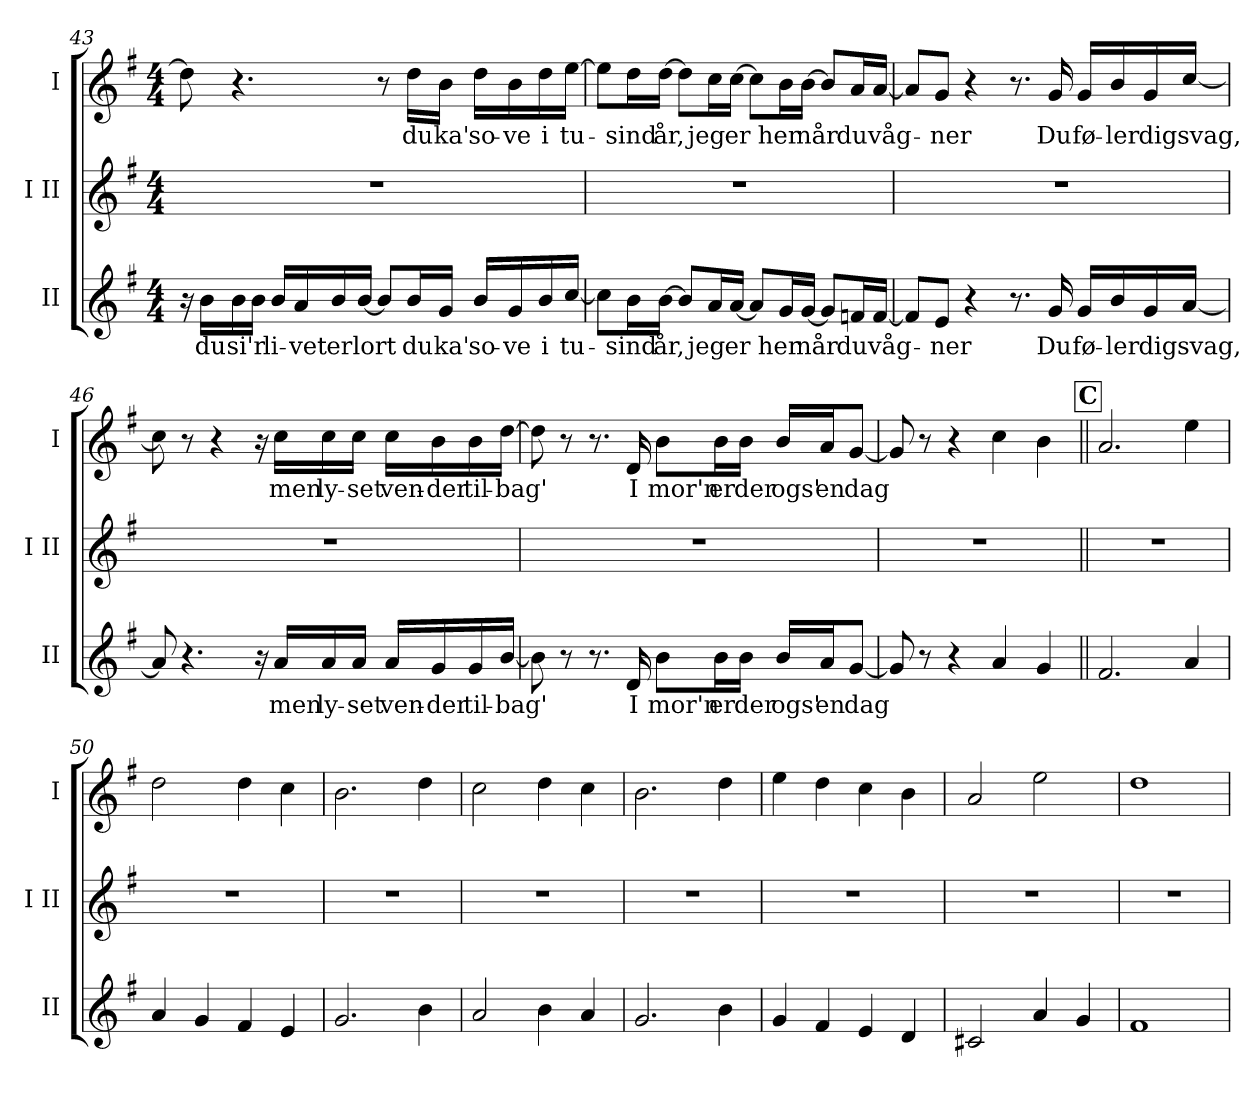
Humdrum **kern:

**kern	**text	**kern	**kern	**text
*part3	*part3	*part2	*part1	*part1
*staff3	*staff3	*staff2	*staff1	*staff1
*I"II	*	*I"I II	*I"I	*
*I'II	*	*I'I II	*I'I	*
*clefG2	*	*clefG2	*clefG2	*
*k[f#]	*	*k[f#]	*k[f#]	*
*M4/4	*	*M4/4	*M4/4	*
=43	=43	=43	=43	=43
16r	.	1r	8dd\]	.
!	!LO:LY:b	!	!	!
16b\LL	du	.	.	.
!	!LO:LY:b	!	!	!
16b\	si'r	.	4.r	.
16b\JJ	.	.	.	.
!	!LO:LY:b	!	!	!
16b/LL	li-	.	.	.
!	!LO:LY:b	!	!	!
16a/	-vet	.	.	.
!	!LO:LY:b	!	!	!
16b/	er	.	.	.
!	!LO:LY:b	!	!	!
[16b/JJ	lort	.	.	.
8b/L]	.	.	8r	.
!	!LO:LY:b	!	!	!LO:LY:b
16b/L	du	.	16dd\LL	du
!	!LO:LY:b	!	!	!LO:LY:b
16g/JJ	ka'	.	16b\JJ	ka'
!	!LO:LY:b	!	!	!LO:LY:b
16b/LL	so-	.	16dd\LL	so-
!	!LO:LY:b	!	!	!LO:LY:b
16g/	-ve	.	16b\	-ve
!	!LO:LY:b	!	!	!LO:LY:b
16b/	i	.	16dd\	i
!	!LO:LY:b	!	!	!LO:LY:b
[16cc/JJ	tu-	.	[16ee\JJ	tu-
!!LO:PB:g=z
=44	=44	=44	=44	=44
8cc\L]	.	1r	8ee\L]	.
!	!LO:LY:b	!	!	!LO:LY:b
16b\L	-sind	.	16dd\L	-sind
!	!LO:LY:b	!	!	!LO:LY:b
[16b\JJ	år,	.	[16dd\JJ	år,
8b/L]	.	.	8dd\L]	.
!	!LO:LY:b	!	!	!LO:LY:b
16a/L	jeg	.	16cc\L	jeg
!	!LO:LY:b	!	!	!LO:LY:b
[16a/JJ	er	.	[16cc\JJ	er
8a/L]	.	.	8cc\L]	.
!	!LO:LY:b	!	!	!LO:LY:b
16g/L	her	.	16b\L	her
!	!LO:LY:b	!	!	!LO:LY:b
[16g/JJ	når	.	[16b\JJ	når
8g/L]	.	.	8b/L]	.
!	!LO:LY:b	!	!	!LO:LY:b
16fn/L	du	.	16a/L	du
!	!LO:LY:b	!	!	!LO:LY:b
[16f/JJ	våg-	.	[16a/JJ	våg-
=45	=45	=45	=45	=45
8f/L]	.	1r	8a/L]	.
!	!LO:LY:b	!	!	!LO:LY:b
8e/J	-ner	.	8g/J	-ner
4r	.	.	4r	.
8.r	.	.	8.r	.
!	!LO:LY:b	!	!	!LO:LY:b
16g/	Du	.	16g/	Du
!	!LO:LY:b	!	!	!LO:LY:b
16g/LL	fø-	.	16g/LL	fø-
!	!LO:LY:b	!	!	!LO:LY:b
16b/	-ler	.	16b/	-ler
!	!LO:LY:b	!	!	!LO:LY:b
16g/	dig	.	16g/	dig
!	!LO:LY:b	!	!	!LO:LY:b
[16a/JJ	svag,	.	[16cc/JJ	svag,
=46	=46	=46	=46	=46
8a/]	.	1r	8cc\]	.
4.r	.	.	8r	.
.	.	.	4r	.
16r	.	.	16r	.
!	!LO:LY:b	!	!	!LO:LY:b
16a/LL	men	.	16cc\LL	men
!	!LO:LY:b	!	!	!LO:LY:b
16a/	ly-	.	16cc\	ly-
!	!LO:LY:b	!	!	!LO:LY:b
16a/JJ	-set	.	16cc\JJ	-set
!	!LO:LY:b	!	!	!LO:LY:b
16a/LL	ven-	.	16cc\LL	ven-
!	!LO:LY:b	!	!	!LO:LY:b
16g/	-der	.	16b\	-der
!	!LO:LY:b	!	!	!LO:LY:b
16g/	til-	.	16b\	til-
!	!LO:LY:b	!	!	!LO:LY:b
[16b/JJ	-bag'	.	[16dd\JJ	-bag'
!!LO:LB:g=z
=47	=47	=47	=47	=47
8b\]	.	1r	8dd\]	.
8r	.	.	8r	.
8.r	.	.	8.r	.
!	!LO:LY:b	!	!	!LO:LY:b
16d/	I	.	16d/	I
!	!LO:LY:b	!	!	!LO:LY:b
8b\L	mor'n	.	8b\L	mor'n
!	!LO:LY:b	!	!	!LO:LY:b
16b\L	er	.	16b\L	er
!	!LO:LY:b	!	!	!LO:LY:b
16b\JJ	der	.	16b\JJ	der
!	!LO:LY:b	!	!	!LO:LY:b
16b/LL	ogs'	.	16b/LL	ogs'
!	!LO:LY:b	!	!	!LO:LY:b
16a/J	en	.	16a/J	en
!	!LO:LY:b	!	!	!LO:LY:b
[8g/J	dag	.	[8g/J	dag
=48	=48	=48	=48	=48
8g/]	.	1r	8g/]	.
8r	.	.	8r	.
4r	.	.	4r	.
4a/	.	.	4cc\	.
4g/	.	.	4b\	.
!!LO:REH:place=s1:a:B:cj:fs=14:t=C
=49||	=49||	=49||	=49||	=49||
2.f#/	.	1r	2.a/	.
4a/	.	.	4ee\	.
=50	=50	=50	=50	=50
4a/	.	1r	2dd\	.
4g/	.	.	.	.
4f#/	.	.	4dd\	.
4e/	.	.	4cc\	.
=51	=51	=51	=51	=51
2.g/	.	1r	2.b\	.
4b\	.	.	4dd\	.
!!LO:LB:g=z
=52	=52	=52	=52	=52
2a/	.	1r	2cc\	.
4b\	.	.	4dd\	.
4a/	.	.	4cc\	.
=53	=53	=53	=53	=53
2.g/	.	1r	2.b\	.
4b\	.	.	4dd\	.
=54	=54	=54	=54	=54
4g/	.	1r	4ee\	.
4f#/	.	.	4dd\	.
4e/	.	.	4cc\	.
4d/	.	.	4b\	.
=55	=55	=55	=55	=55
2c#X/	.	1r	2a/	.
4a/	.	.	2ee\	.
4g/	.	.	.	.
=56	=56	=56	=56	=56
1f#	.	1r	1dd	.
=	=	=	=	=
*-	*-	*-	*-	*-
